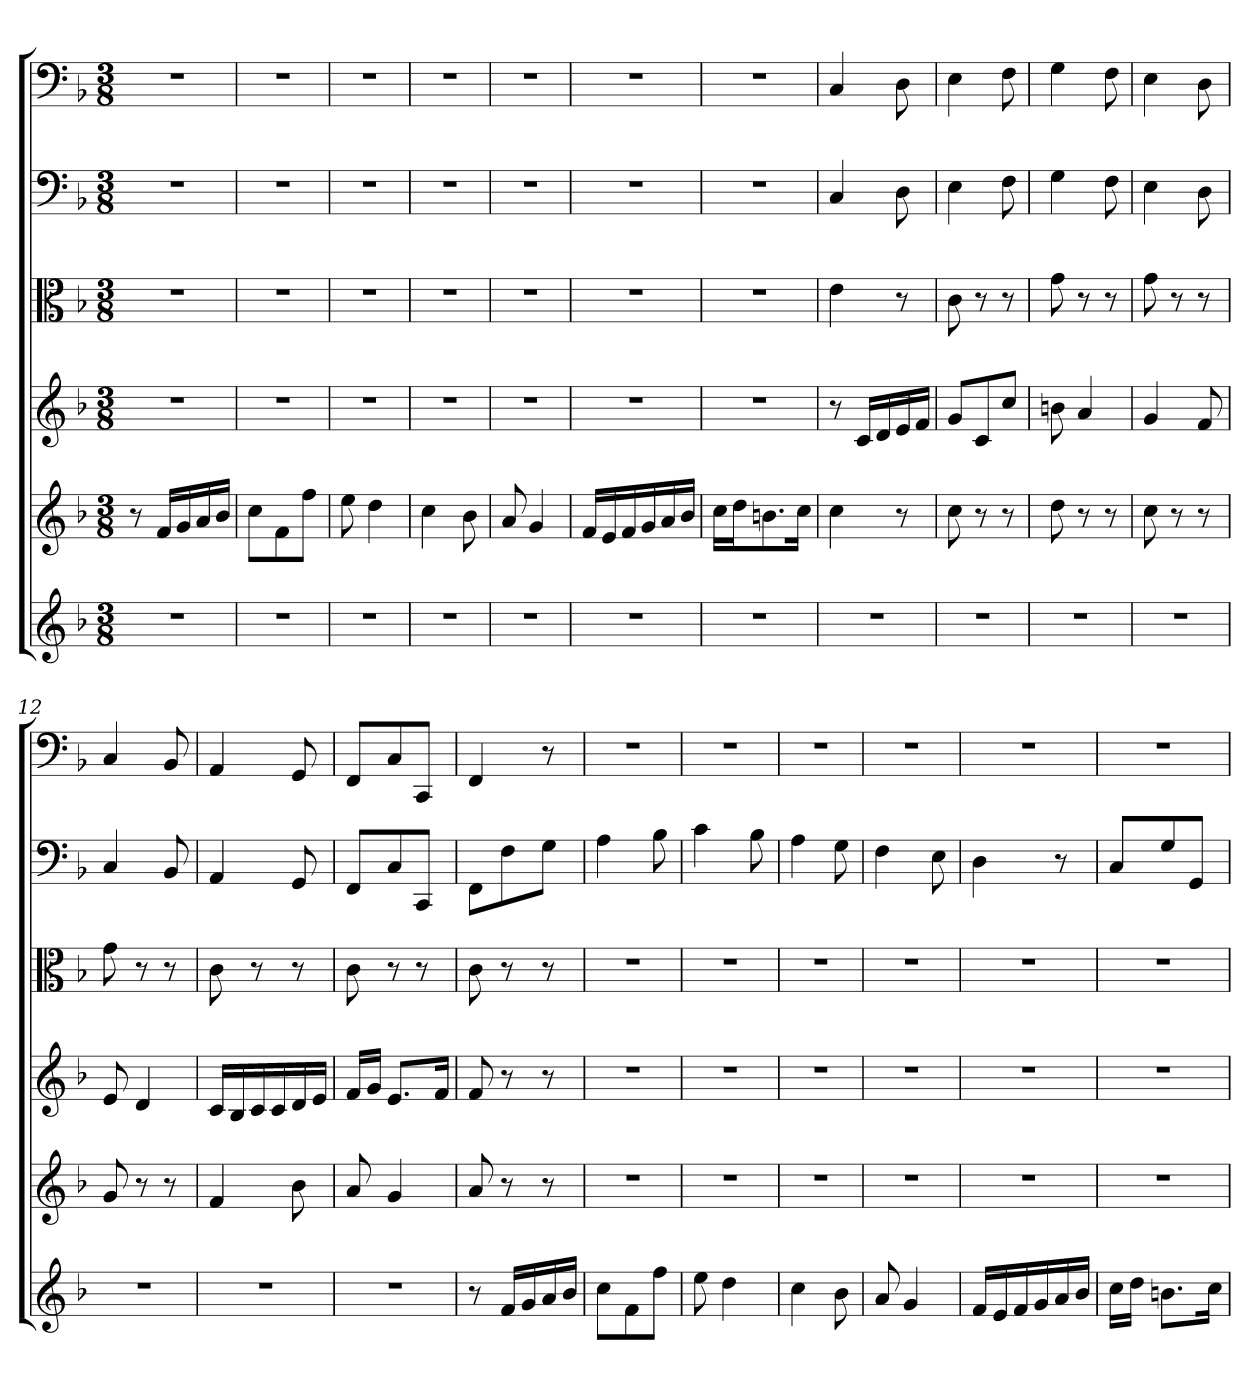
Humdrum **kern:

**kern	**kern	**kern	**kern	**kern	**kern
*part6	*part5	*part4	*part3	*part2	*part1
*staff6	*staff5	*staff4	*staff3	*staff2	*staff1
*clefG2	*clefG2	*clefG2	*clefC3	*clefF4	*clefF4
*k[b-]	*k[b-]	*k[b-]	*k[b-]	*k[b-]	*k[b-]
*F:	*F:	*F:	*F:	*F:	*F:
*M3/8	*M3/8	*M3/8	*M3/8	*M3/8	*M3/8
=1	=1	=1	=1	=1	=1
4.r	8r	4.r	4.r	4.r	4.r
.	16f/LL	.	.	.	.
.	16g/	.	.	.	.
.	16a/	.	.	.	.
.	16b-/JJ	.	.	.	.
=2	=2	=2	=2	=2	=2
4.r	8cc\L	4.r	4.r	4.r	4.r
.	8f\	.	.	.	.
.	8ff\J	.	.	.	.
=3	=3	=3	=3	=3	=3
4.r	8ee\	4.r	4.r	4.r	4.r
.	4dd\	.	.	.	.
=4	=4	=4	=4	=4	=4
4.r	4cc\	4.r	4.r	4.r	4.r
.	8b-\	.	.	.	.
=5	=5	=5	=5	=5	=5
4.r	8a/	4.r	4.r	4.r	4.r
.	4g/	.	.	.	.
=6	=6	=6	=6	=6	=6
4.r	16f/LL	4.r	4.r	4.r	4.r
.	16e/	.	.	.	.
.	16f/	.	.	.	.
.	16g/	.	.	.	.
.	16a/	.	.	.	.
.	16b-/JJ	.	.	.	.
=7	=7	=7	=7	=7	=7
4.r	16cc\LL	4.r	4.r	4.r	4.r
.	16dd\J	.	.	.	.
.	8.bn\	.	.	.	.
.	16cc\Jk	.	.	.	.
=8	=8	=8	=8	=8	=8
4.r	4cc\	8r	4e\	4C/	4C/
.	.	16c/LL	.	.	.
.	.	16d/	.	.	.
.	8r	16e/	8r	8D\	8D\
.	.	16f/JJ	.	.	.
=9	=9	=9	=9	=9	=9
4.r	8cc\	8g/L	8c\	4E\	4E\
.	8r	8c/	8r	.	.
.	8r	8cc/J	8r	8F\	8F\
=10	=10	=10	=10	=10	=10
4.r	8dd\	8bn\	8g\	4G\	4G\
.	8r	4a/	8r	.	.
.	8r	.	8r	8F\	8F\
=11	=11	=11	=11	=11	=11
4.r	8cc\	4g/	8g\	4E\	4E\
.	8r	.	8r	.	.
.	8r	8f/	8r	8D\	8D\
=12	=12	=12	=12	=12	=12
4.r	8g/	8e/	8g\	4C/	4C/
.	8r	4d/	8r	.	.
.	8r	.	8r	8BB-/	8BB-/
=13	=13	=13	=13	=13	=13
4.r	4f/	16c/LL	8c\	4AA/	4AA/
.	.	16B-/	.	.	.
.	.	16c/	8r	.	.
.	.	16c/	.	.	.
.	8b-\	16d/	8r	8GG/	8GG/
.	.	16e/JJ	.	.	.
=14	=14	=14	=14	=14	=14
4.r	8a/	16f/LL	8c\	8FF/L	8FF/L
.	.	16g/JJ	.	.	.
.	4g/	8.e/L	8r	8C/	8C/
.	.	.	8r	8CC/J	8CC/J
.	.	16f/Jk	.	.	.
=15	=15	=15	=15	=15	=15
8r	8a/	8f/	8c\	8FF\L	4FF/
16f/LL	8r	8r	8r	8F\	.
16g/	.	.	.	.	.
16a/	8r	8r	8r	8G\J	8r
16b-/JJ	.	.	.	.	.
=16	=16	=16	=16	=16	=16
8cc\L	4.r	4.r	4.r	4A\	4.r
8f\	.	.	.	.	.
8ff\J	.	.	.	8B-\	.
=17	=17	=17	=17	=17	=17
8ee\	4.r	4.r	4.r	4c\	4.r
4dd\	.	.	.	.	.
.	.	.	.	8B-\	.
=18	=18	=18	=18	=18	=18
4cc\	4.r	4.r	4.r	4A\	4.r
8b-\	.	.	.	8G\	.
=19	=19	=19	=19	=19	=19
8a/	4.r	4.r	4.r	4F\	4.r
4g/	.	.	.	.	.
.	.	.	.	8E\	.
=20	=20	=20	=20	=20	=20
16f/LL	4.r	4.r	4.r	4D\	4.r
16e/	.	.	.	.	.
16f/	.	.	.	.	.
16g/	.	.	.	.	.
16a/	.	.	.	8r	.
16b-/JJ	.	.	.	.	.
=21	=21	=21	=21	=21	=21
16cc\LL	4.r	4.r	4.r	8C/L	4.r
16dd\JJ	.	.	.	.	.
8.bn\L	.	.	.	8G/	.
.	.	.	.	8GG/J	.
16cc\Jk	.	.	.	.	.
=	=	=	=	=	=
*-	*-	*-	*-	*-	*-
